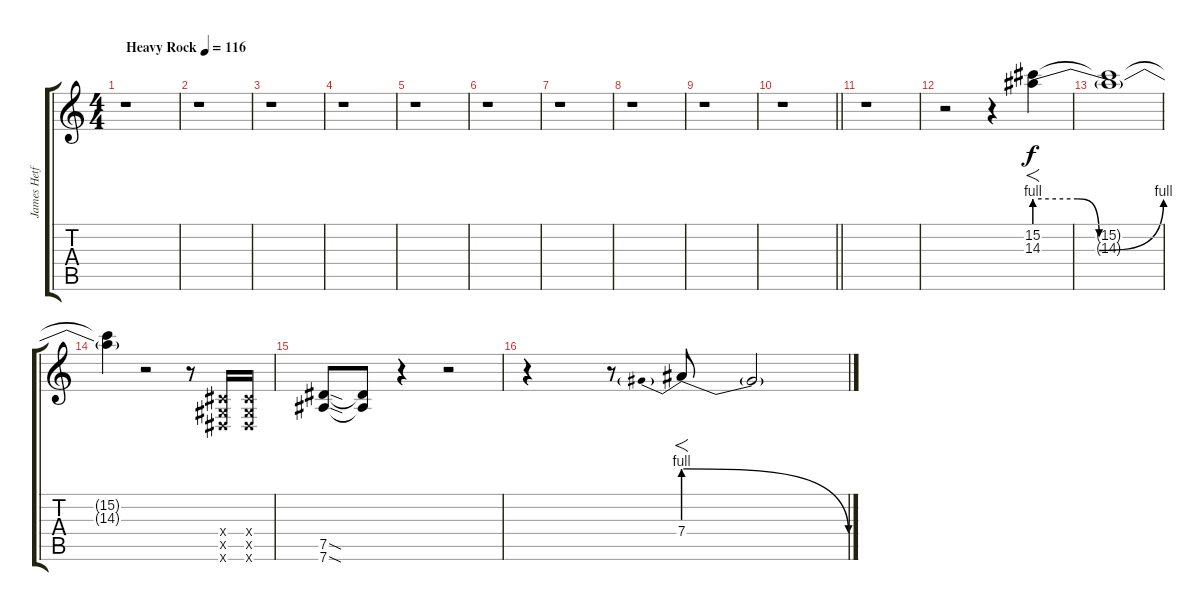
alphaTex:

\track ("James Hetfield - rhythm and lead guitar" "James Hetf") {instrument distortionguitar}
\staff {score tabs}
\tuning (Eb4 Bb3 Gb3 Db3 Ab2 Eb2) {hide}
\ts (4 4)
\tempo (116 "Heavy Rock")
\clef g2
\ks c
r.1{dy f instrument distortionguitar} |
r.1 |
r.1 |
r.1 |
r.1 |
r.1 |
r.1 |
r.1 |
r.1 |
\barLineRight lightlight
r.1 |
\section ("" "")
r.1 |
r.2 r.4 (15.2 14.3{be (custom 0 4 20 4 30 0 60 4)}).4{f} |
(15.2{t} 14.3{t}).1 |
(15.2{t} 14.3{t}).4 r.2 r.8 (0.4{x} 0.5{x} 0.6{x}).16 (0.4{x} 0.5{x} 0.6{x}).16 |
(7.5{sod} 7.6{sod}).8 (7.5{t} 7.6{t}).8 r.4 r.2 |
r.4 r.8 7.4{be (prebendrelease 0 4 60 0)}.8{f} 7.4{t}.2
